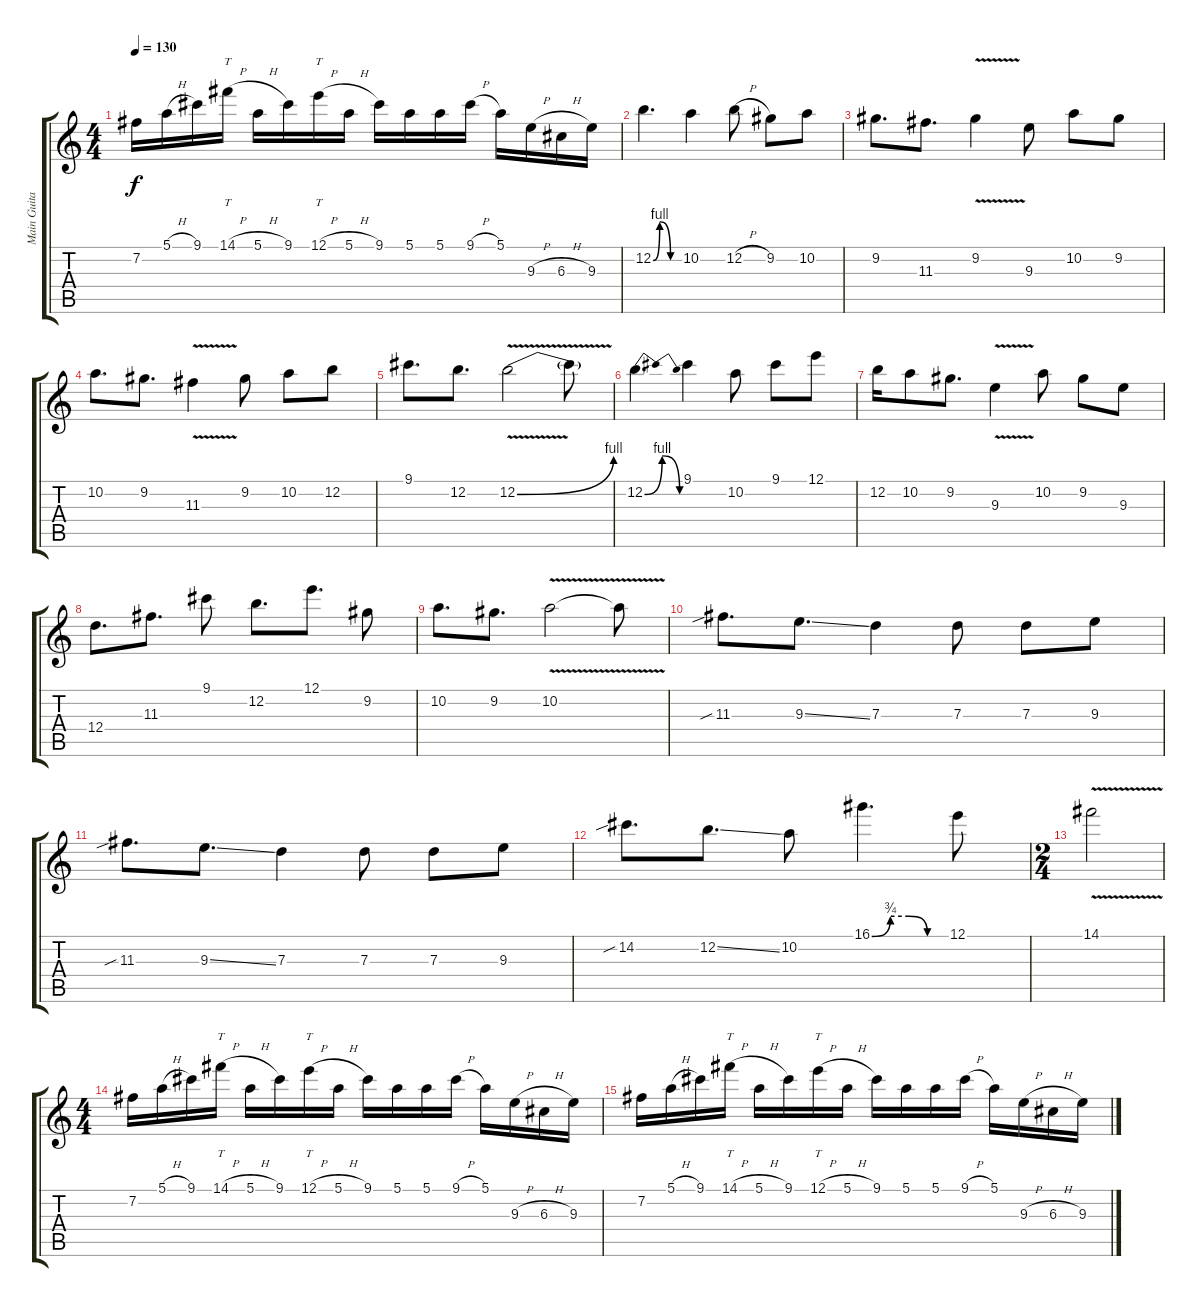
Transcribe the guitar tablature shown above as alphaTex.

\track ("Main Guitar" "Main Guita") {instrument distortionguitar}
\staff {score tabs}
\tuning (E4 B3 G3 D3 A2 E2) {hide}
\ts (4 4)
\tempo 130
\clef g2
\ks c
7.2.16{dy f} 5.1{h}.16 9.1.16 14.1{h}.16{tt} 5.1{h}.16 9.1.16 12.1{h}.16{tt} 5.1{h}.16 9.1.16 5.1.16 5.1.16 9.1{h}.16 5.1.16 9.3{h}.16 6.3{h}.16 9.3.16 |
12.2{be (custom 0 0 15 4 40 0 60 0)}.4{d} 10.2.4 12.2{h}.8 9.2.8 10.2.8 |
9.2.8{d} 11.3.8{d} 9.2{v}.4 9.3.8 10.2.8 9.2.8 |
10.2.8{d} 9.2.8{d} 11.3{v}.4 9.2.8 10.2.8 12.2.8 |
9.1.8{d} 12.2.8{d} 12.2{be (bend 0 0 60 4) v}.2 12.2{t}.8 |
12.2{be (bendrelease 0 0 15 4 15 4 60 0)}.4{d} 9.1.4 10.2.8 9.1.8 12.1.8 |
12.2.16 10.2.8 9.2.8{d} 9.3{v}.4 10.2.8 9.2.8 9.3.8 |
12.4.8{d} 11.3.8{d} 9.1.8 12.2.8{d} 12.1.8{d} 9.2.8 |
10.2.8{d} 9.2.8{d} 10.2{v}.2 10.2{t}.8 |
11.3{sib}.8{d} 9.3{ss}.8{d} 7.3.4 7.3.8 7.3.8 9.3.8 |
11.3{sib}.8{d} 9.3{ss}.8{d} 7.3.4 7.3.8 7.3.8 9.3.8 |
14.2{sib}.8{d} 12.2{ss}.8{d} 10.2.8 16.1{be (custom 0 0 15 3 30 3 45 0 60 0)}.4{d} 12.1.8 |
\ts (2 4)
14.1{v}.2 |
\ts (4 4)
7.2.16 5.1{h}.16 9.1.16 14.1{h}.16{tt} 5.1{h}.16 9.1.16 12.1{h}.16{tt} 5.1{h}.16 9.1.16 5.1.16 5.1.16 9.1{h}.16 5.1.16 9.3{h}.16 6.3{h}.16 9.3.16 |
7.2.16 5.1{h}.16 9.1.16 14.1{h}.16{tt} 5.1{h}.16 9.1.16 12.1{h}.16{tt} 5.1{h}.16 9.1.16 5.1.16 5.1.16 9.1{h}.16 5.1.16 9.3{h}.16 6.3{h}.16 9.3.16
